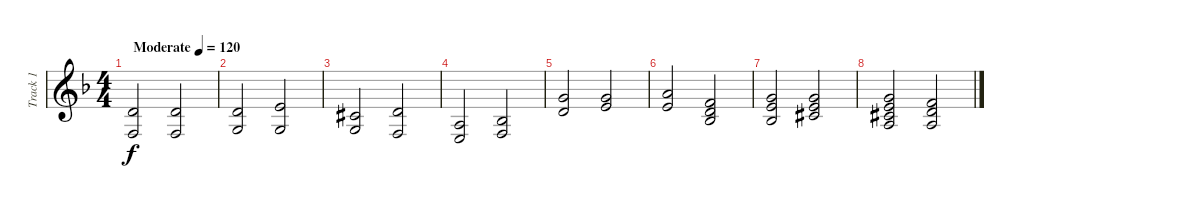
\track ("Track 1" "Track 1") {instrument acousticgrandpiano}
\staff {score}
\tuning (E4 B3 G3 D3 A2 E2) {hide}
\ts (4 4)
\tempo (120 "Moderate")
\clef g2
\ks f
(3.2 3.4).2{dy f instrument acousticgrandpiano} (3.2 3.4).2 |
(3.2 0.3).2 (0.1 0.3).2 |
(2.2{acc #} 0.3).2 (3.2 8.5).2 |
(2.3 2.4).2 (3.3 3.4).2 |
(3.1 3.2).2 (0.1 8.2).2 |
(0.1 19.4).2 (1.1 3.2 3.3).2 |
(0.1 8.2 13.5).2 (0.1 2.2{acc #} 12.3).2 |
(0.1 2.2{acc #} 2.3 17.4).2 (1.1 3.2 2.3).2
